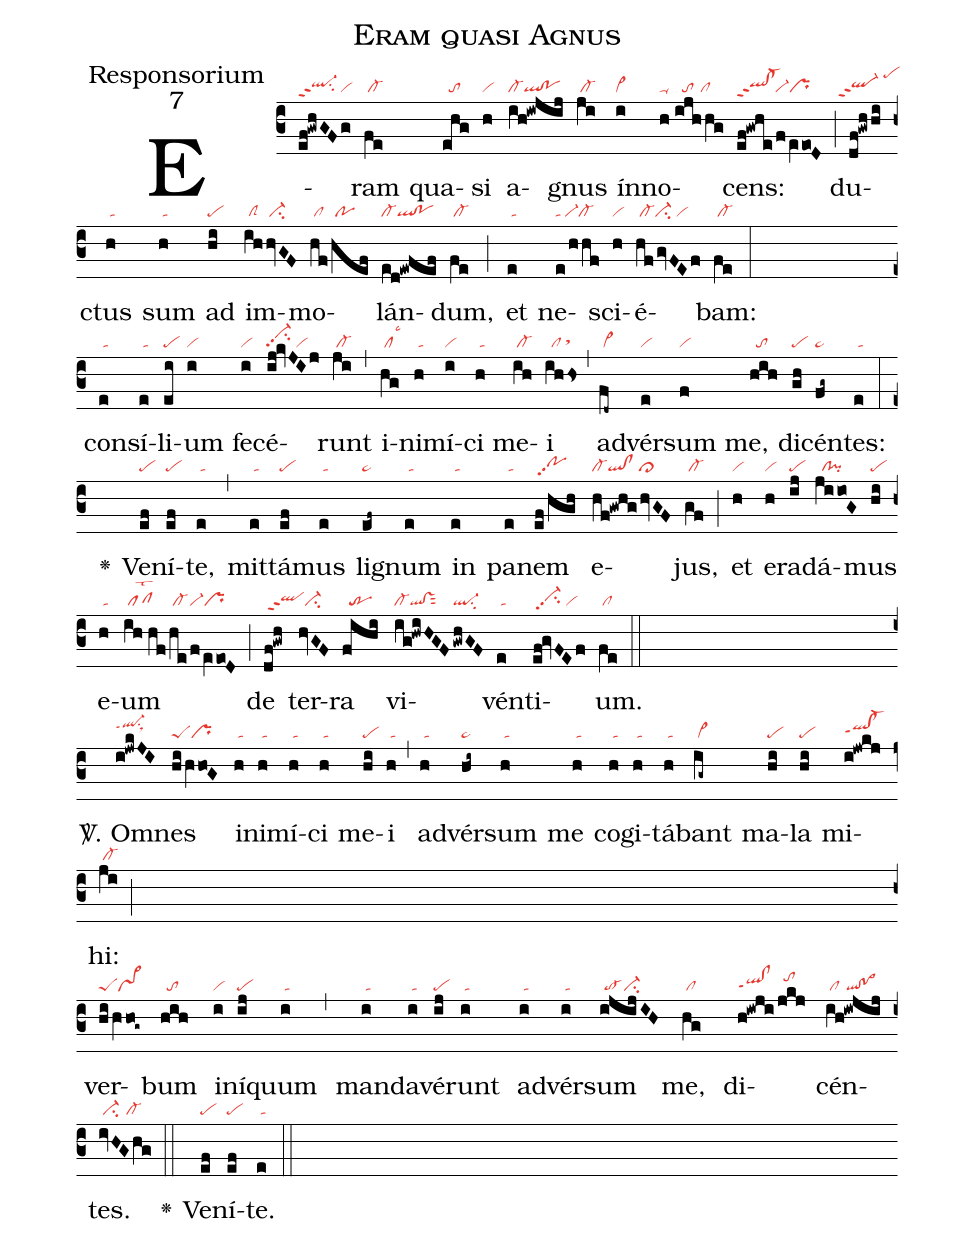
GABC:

name:Eram quasi Agnus;
office-part:Responsorium;
mode:7;
nabc-lines: 1;
%%
(c3) E(ef!gwhGFg|ql-hhppt2su2``vi)ram(fe|/cl-) qua(ehg|//to)si(h|vi) a(ih!iwjij|cl-ql!po)gnus(ji|/cl-) ín(i|vi>)no(h//ijhhg|ta-////to//cl)cens:(ef!gwhe/feVeo!D|qlhh!cl-hhppt2``vi-pr) (;)
du(df!gwhhi|```ql-hhppt2/pehl)ctus(h|/ta) sum(h|/ta) ad(hi|pe) im(ihhvGF|/clS///ci-)mo(hf/hef|/cl///po)lán(ed!ewfef|cl-ql!po)dum,(fe|/cl-) (;)
et(e|/ta) ne(e/hhf|ta/vi-cl-)sci(h|vi)é(hf/gvFEf|/cl-ci-/vi)bam:(fe|/cl-) (:Z)
con(e|/ta)sí(e|/ta)li(ei|pe)um(i|vi) fe(i|vi)cé(ij!kvJIj|vi-hjpp2su2/vi)runt(ji|/cl-) (,) i(hg|/cllsc3)ni(h|/ta)mí(i|vi)ci(h|/ta) me(ih|/cl-)i(ihhs|//cl/sthh) (,)
ad(fd~|/cl~)vér(e|vi)sum(f|vi) me,(hih|//to) di(gh|pe)cén(fg~|pe~)tes:(e|/ta) (:Z)

<v>\greheightstar</v>() Ve(ef|pe)ní(ef|pe)te,(e|/ta) (,) mit(e|/ta)tá(ef|pe)mus(e|/ta) li(ef~|pe~)gnum(e|/ta) in(e|/ta) pa(e|/ta)nem(ef/hgh|/pohhpp2) e(hf!gwhg/hvGF|cl-ql!cl/ci~)jus,(gf|/cl-) (;)
et(h|vi) e(h|vi)ra(ij|pe)dá(jiio!G|//cl!pi)mus(hi|pe) e(h|/ta)um(ih//hf|/pflst2|/he|/cl-|/feVeo!D|vi-pr) (;)
de(df!gwh|/qlhhppt2) ter(hvGF|//ci-)ra(fihi|//tr) vi(ig!hwiHGF|cl-ql!vssut2|/gwhGF|ql-su2)vén(e|/ta)ti(ef!gvFEf|/vi-hhpp2su2/vi)um.(fe|/cl) (::Z)

<sp>V/</sp>. O(i!jwkJI|ql-hjppt1su1sux1)mnes(hihVho!G|peSpr) i(h|/ta)ni(h|/ta)mí(h|/ta)ci(h|/ta) me(hi|pe)i(h|/ta) (,)
ad(h|/ta)vér(hi~|pe~)sum(h|/ta) me(h|/ta) co(h|/ta)gi(h|/ta)tá(h|/ta)bant(ig~|/cl~) ma(hi|pe)la(hi|pe) mi(i!jwkj|qlhh!cl-hhppt1)hi:(ji|/cl-) (;Z)
ver(hi/hVho!g~|peSvs>)bum(hih|//to) i(i|vi)ní(ij|pe)quum(i|/ta) (,)
man(i|/ta)da(i|/ta)vé(ij|pe)runt(i|/ta) ad(i|/ta)vér(i|/ta)sum(ijijIH|/to-ci-) me,(hg|/cl) di(h!iwji/jkj|qlhg!clhgppt1///tohj)cén(ih!iwjij|/cl//ql!po>)tes.(ivHGhg|/ci-//cl-) (::)

<v>\greheightstar</v>() Ve(ef|pe)ní(ef|pe)te.(e|/ta) (::)
